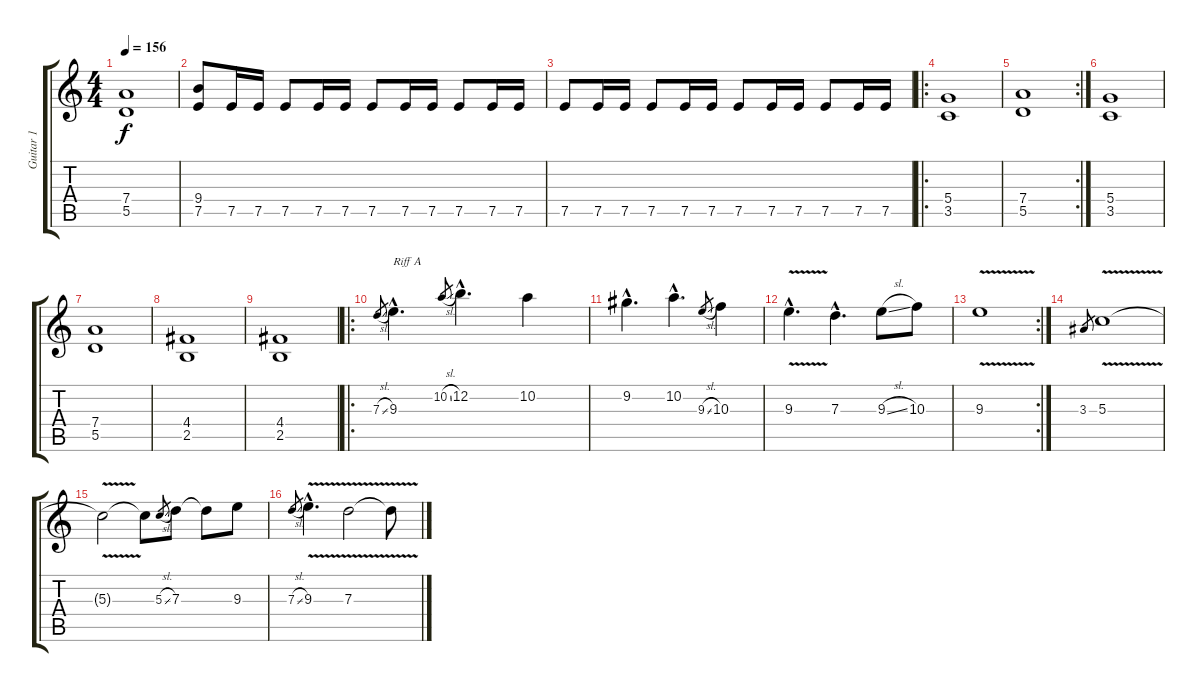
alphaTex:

\track ("Guitar 1" "Guitar 1") {instrument distortionguitar}
\staff {score tabs}
\tuning (E4 B3 G3 D3 A2 E2) {hide}
\ts (4 4)
\tempo 156
\clef g2
\ks c
(7.4 5.5).1{dy f} |
(9.4 7.5).8 7.5.16 7.5.16 7.5.8 7.5.16 7.5.16 7.5.8 7.5.16 7.5.16 7.5.8 7.5.16 7.5.16 |
7.5.8 7.5.16 7.5.16 7.5.8 7.5.16 7.5.16 7.5.8 7.5.16 7.5.16 7.5.8 7.5.16 7.5.16 |
\ro
(5.4 3.5).1 |
\rc 2
(7.4 5.5).1 |
(5.4 3.5).1 |
(7.4 5.5).1 |
(4.4 2.5).1 |
(4.4 2.5).1 |
\ro
7.3{sl}.8{gr} 9.3{hac}.4{d txt "Riff A"} 10.2{sl}.8{gr} 12.2{hac}.4{d} 10.2.4 |
9.2{hac}.4{d} 10.2{hac}.4{d} 9.3{sl}.8{gr} 10.3.4 |
9.3{v hac}.4{d} 7.3{hac}.4{d} 9.3{sl}.8 10.3.8 |
\rc 2
9.3{v}.1 |
3.3.8{gr} 5.3{v}.1 |
5.3{t}.2 5.3{t}.8 5.3{sl}.8{gr} 7.3.8 7.3{t}.8 9.3.8 |
7.3{sl}.8{gr} 9.3{v hac}.4{d} 7.3{v}.2 7.3{t}.8
